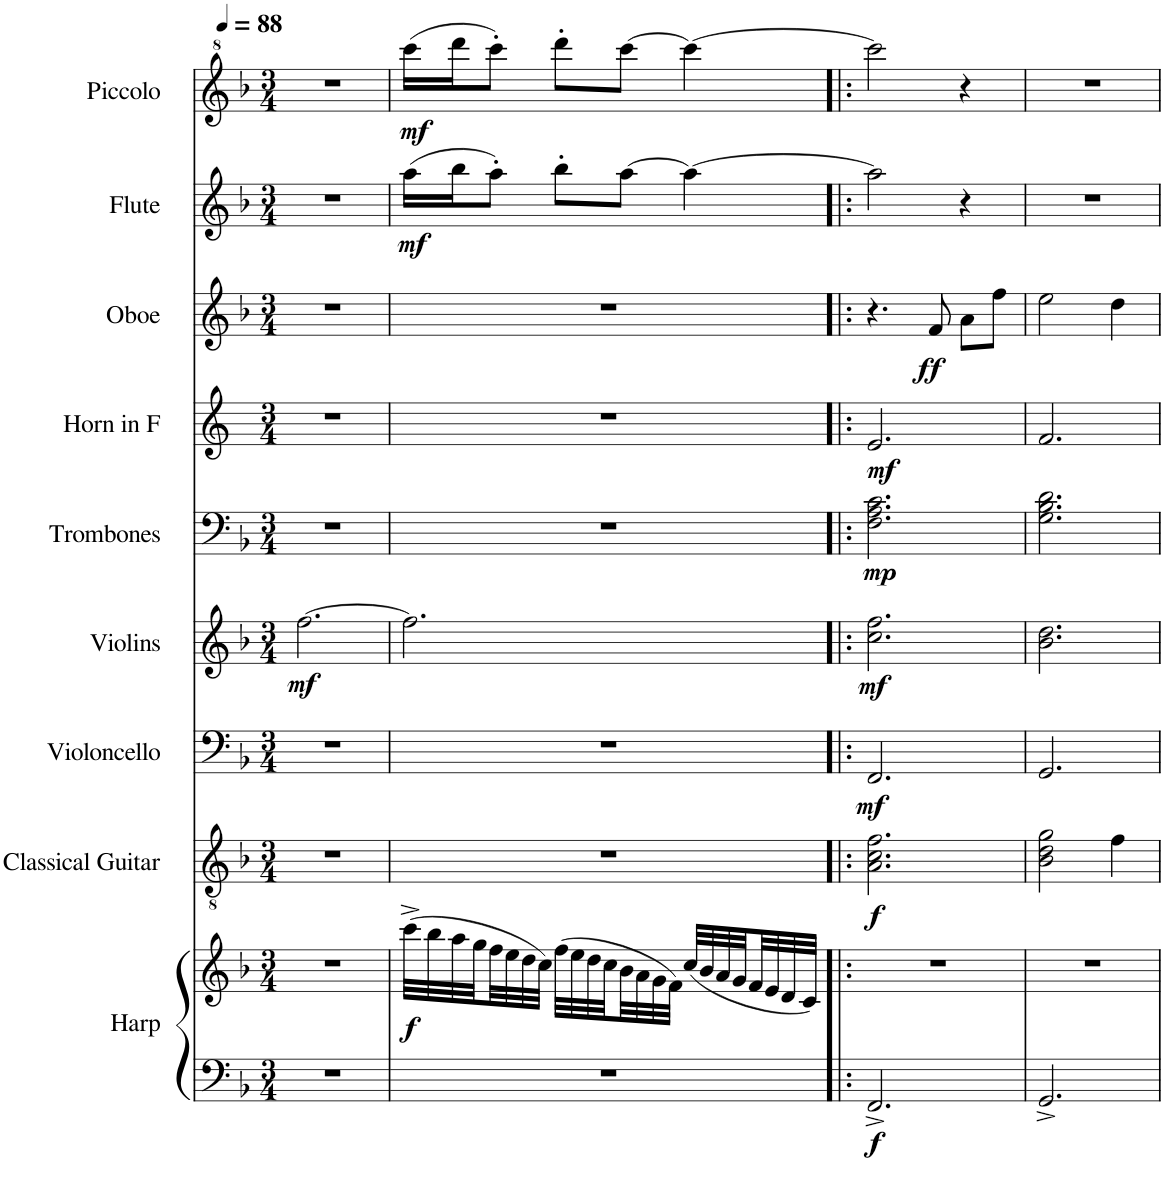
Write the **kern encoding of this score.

**kern	**kern	**dynam	**kern	**dynam	**kern	**dynam	**kern	**dynam	**kern	**dynam	**kern	**dynam	**kern	**dynam	**kern	**dynam	**kern	**dynam
*part9	*part9	*part9	*part8	*part8	*part7	*part7	*part6	*part6	*part5	*part5	*part4	*part4	*part3	*part3	*part2	*part2	*part1	*part1
*staff10	*staff9	*staff9/10	*staff8	*staff8	*staff7	*staff7	*staff6	*staff6	*staff5	*staff5	*staff4	*staff4	*staff3	*staff3	*staff2	*staff2	*staff1	*staff1
*I"Harp	*	*	*I"Classical Guitar	*	*I"Violoncello	*	*I"Violins	*	*I"Trombones	*	*I"Horn in F	*	*I"Oboe	*	*I"Flute	*	*I"Piccolo	*
*I'Hrp.	*	*	*I'Guit.	*	*I'Vc.	*	*I'Vlns.	*	*I'Tbns.	*	*	*	*I'Ob.	*	*I'Fl.	*	*I'Picc.	*
*clefF4	*clefG2	*	*clefGv2	*	*clefF4	*	*clefG2	*	*clefF4	*	*clefG2	*	*clefG2	*	*clefG2	*	*clefG^2	*
*	*	*	*	*	*	*	*	*	*	*	*Trd4c7	*	*	*	*	*	*Trd-7c-12	*
*k[b-]	*k[b-]	*	*k[b-]	*	*k[b-]	*	*k[b-]	*	*k[b-]	*	*k[]	*	*k[b-]	*	*k[b-]	*	*k[b-]	*
*M3/4	*M3/4	*	*M3/4	*	*M3/4	*	*M3/4	*	*M3/4	*	*M3/4	*	*M3/4	*	*M3/4	*	*M3/4	*
*MM88	*MM88	*	*MM88	*	*MM88	*	*MM88	*	*MM88	*	*MM88	*	*MM88	*	*MM88	*	*MM88	*
=1	=1	=1	=1	=1	=1	=1	=1	=1	=1	=1	=1	=1	=1	=1	=1	=1	=1	=1
!	!	!	!	!	!	!	!	!LO:DY:b	!	!	!	!	!	!	!	!	!	!
2.r	2.r	.	2.r	.	2.r	.	[2.ff\	mf	2.r	.	2.r	.	2.r	.	2.r	.	2.r	.
=2	=2	=2	=2	=2	=2	=2	=2	=2	=2	=2	=2	=2	=2	=2	=2	=2	=2	=2
!	!	!LO:DY:b	!	!	!	!	!	!	!	!	!	!	!	!	!	!LO:DY:b	!	!LO:DY:b
2.r	(32ccc^\LLL	f	2.r	.	2.r	.	2.ff\]	.	2.r	.	2.r	.	2.r	.	(16aa\LL	mf	(16cccc\LL	mf
.	32bb-\	.	.	.	.	.	.	.	.	.	.	.	.	.	.	.	.	.
.	32aa\	.	.	.	.	.	.	.	.	.	.	.	.	.	16bb-\J	.	16dddd\J	.
.	32gg\	.	.	.	.	.	.	.	.	.	.	.	.	.	.	.	.	.
.	32ff\	.	.	.	.	.	.	.	.	.	.	.	.	.	8aa'\J)	.	8cccc'\J)	.
.	32ee\	.	.	.	.	.	.	.	.	.	.	.	.	.	.	.	.	.
.	32dd\	.	.	.	.	.	.	.	.	.	.	.	.	.	.	.	.	.
.	32cc\JJJ)	.	.	.	.	.	.	.	.	.	.	.	.	.	.	.	.	.
.	(32ff\LLL	.	.	.	.	.	.	.	.	.	.	.	.	.	8bb-'\L	.	8dddd'\L	.
.	32ee\	.	.	.	.	.	.	.	.	.	.	.	.	.	.	.	.	.
.	32dd\	.	.	.	.	.	.	.	.	.	.	.	.	.	.	.	.	.
.	32cc\	.	.	.	.	.	.	.	.	.	.	.	.	.	.	.	.	.
.	32b-\	.	.	.	.	.	.	.	.	.	.	.	.	.	[8aa\J	.	[8cccc\J	.
.	32a\	.	.	.	.	.	.	.	.	.	.	.	.	.	.	.	.	.
.	32g\	.	.	.	.	.	.	.	.	.	.	.	.	.	.	.	.	.
.	32f\JJJ)	.	.	.	.	.	.	.	.	.	.	.	.	.	.	.	.	.
.	(32cc/LLL	.	.	.	.	.	.	.	.	.	.	.	.	.	4aa\_	.	4cccc\_	.
.	32b-/	.	.	.	.	.	.	.	.	.	.	.	.	.	.	.	.	.
.	32a/	.	.	.	.	.	.	.	.	.	.	.	.	.	.	.	.	.
.	32g/	.	.	.	.	.	.	.	.	.	.	.	.	.	.	.	.	.
.	32f/	.	.	.	.	.	.	.	.	.	.	.	.	.	.	.	.	.
.	32e/	.	.	.	.	.	.	.	.	.	.	.	.	.	.	.	.	.
.	32d/	.	.	.	.	.	.	.	.	.	.	.	.	.	.	.	.	.
.	32c/JJJ)	.	.	.	.	.	.	.	.	.	.	.	.	.	.	.	.	.
=3!|:	=3!|:	=3!|:	=3!|:	=3!|:	=3!|:	=3!|:	=3!|:	=3!|:	=3!|:	=3!|:	=3!|:	=3!|:	=3!|:	=3!|:	=3!|:	=3!|:	=3!|:	=3!|:
!	!	!LO:DY:b=2	!	!LO:DY:b	!	!LO:DY:b	!	!LO:DY:b	!	!LO:DY:b	!	!LO:DY:b	!	!	!	!	!	!
2.FF^/	2.r	f	2.A\ 2.c\ 2.f\	f	2.FF/	mf	2.cc\ 2.ff\	mf	2.F\ 2.A\ 2.c\	mp	2.e/	mf	4.r	.	2aa\]	.	2cccc\]	.
!	!	!	!	!	!	!	!	!	!	!	!	!	!	!LO:DY:b	!	!	!	!
.	.	.	.	.	.	.	.	.	.	.	.	.	8f/	ff	.	.	.	.
.	.	.	.	.	.	.	.	.	.	.	.	.	8a\L	.	4r	.	4r	.
.	.	.	.	.	.	.	.	.	.	.	.	.	8ff\J	.	.	.	.	.
=4	=4	=4	=4	=4	=4	=4	=4	=4	=4	=4	=4	=4	=4	=4	=4	=4	=4	=4
2.GG^/	2.r	.	2B-\ 2d\ 2g\	.	2.GG/	.	2.b-\ 2.dd\	.	2.G\ 2.B-\ 2.d\	.	2.f/	.	2ee\	.	2.r	.	2.r	.
.	.	.	4f\	.	.	.	.	.	.	.	.	.	4dd\	.	.	.	.	.
=	=	=	=	=	=	=	=	=	=	=	=	=	=	=	=	=	=	=
*-	*-	*-	*-	*-	*-	*-	*-	*-	*-	*-	*-	*-	*-	*-	*-	*-	*-	*-
